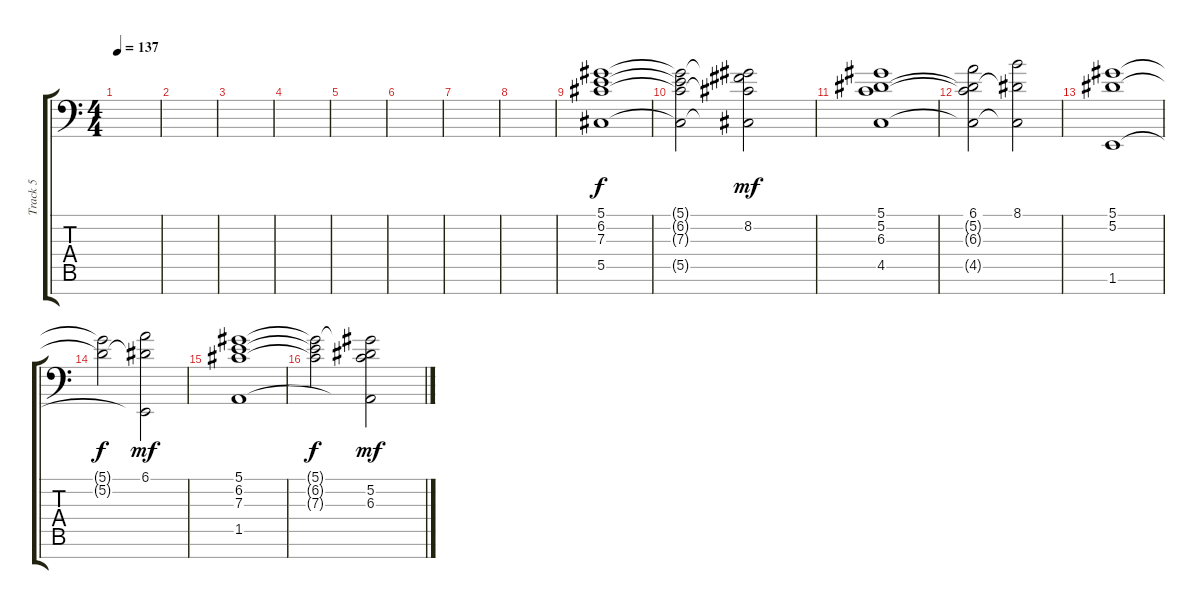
\track ("Track 5" "Track 5") {instrument pad4choir}
\staff {score tabs}
\tuning (Eb4 Bb3 Gb3 Db3 Ab2 Eb2 Ab1) {hide}
\ts (4 4)
\tempo 137
\clef f4
\ks c
|
|
|
|
|
|
|
|
(5.1 6.2 7.3 5.5).1 |
(5.1{t} 6.2{t} 7.3{t} 5.5{t}).2{dy f} (5.1{t} 8.2 7.3{t} 5.5{t}).2{dy mf} |
(5.1 5.2 6.3 4.5).1 |
(6.1 5.2{t} 6.3{t} 4.5{t}).2 (8.1 5.2{t} 4.5{t}).2 |
(5.1 5.2 1.6).1 |
(5.1{t} 5.2{t}).2{dy f} (6.1 5.2{t} 1.6{t}).2{dy mf} |
(5.1 6.2 7.3 1.5).1 |
(5.1{t} 6.2{t} 7.3{t}).2{dy f} (5.1{t} 5.2 6.3 1.5{t}).2{dy mf}
